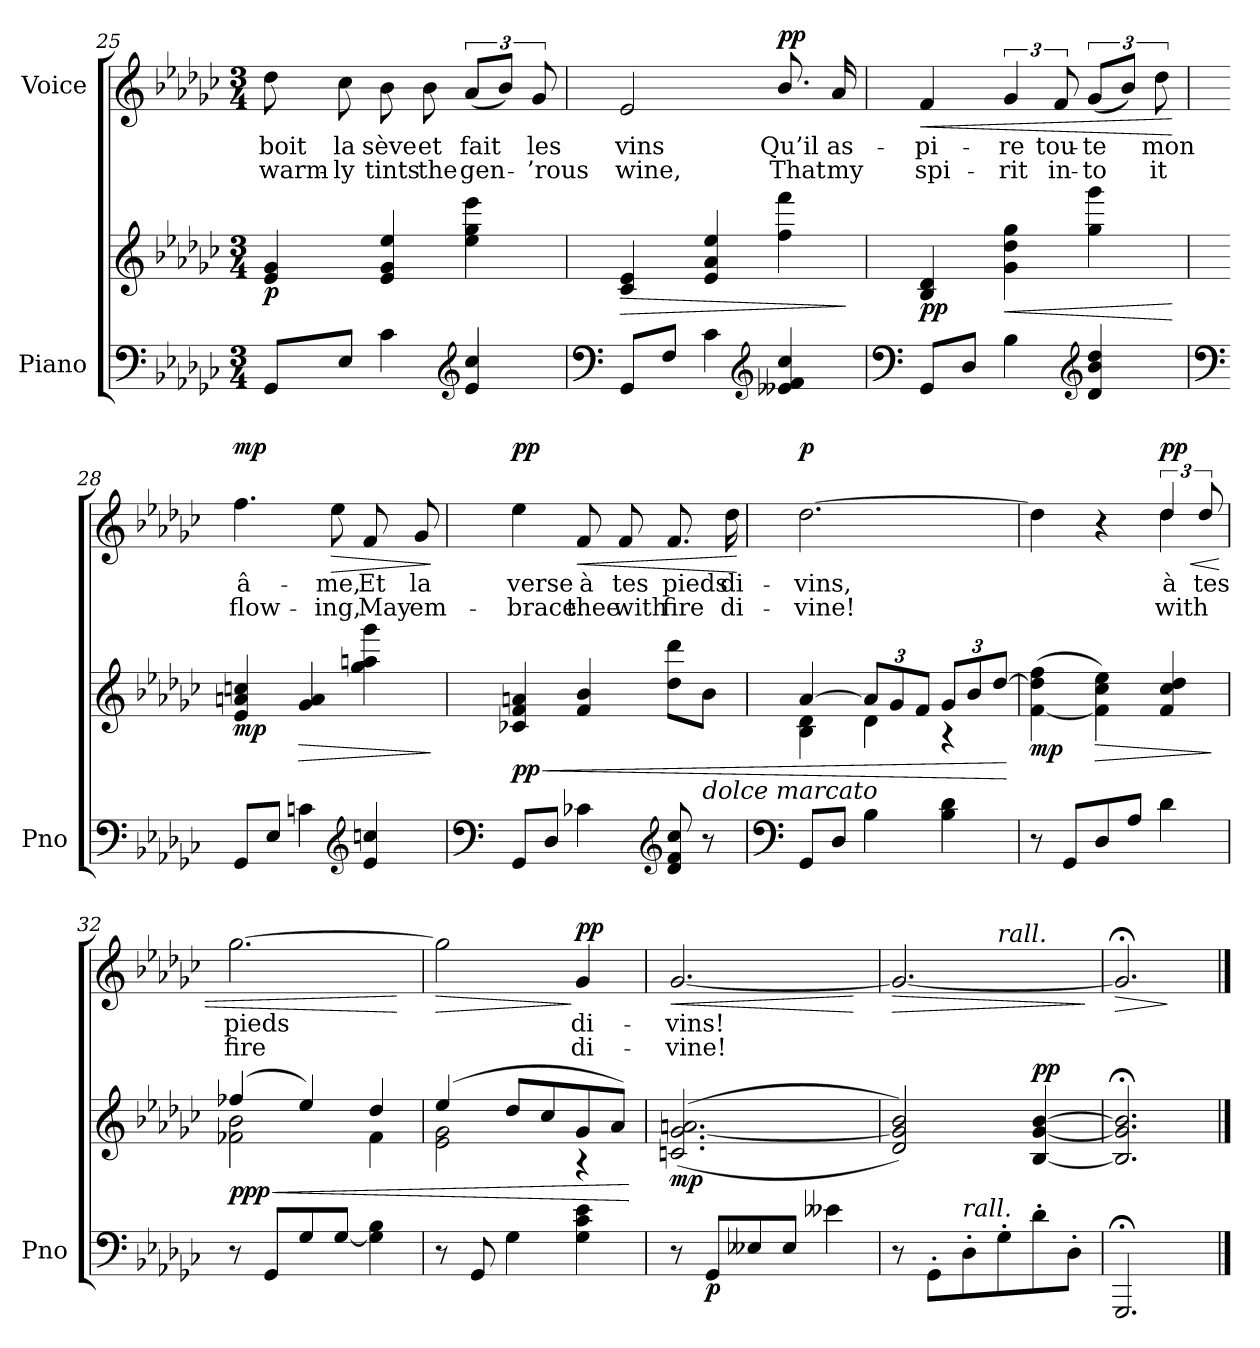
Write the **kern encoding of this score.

**kern	**kern	**dynam	**kern	**text	**text	**dynam
*part2	*part2	*part2	*part1	*part1	*part1	*part1
*staff3	*staff2	*staff2/3	*staff1	*staff1	*staff1	*staff1
*I"Piano	*	*	*I"Voice	*	*	*
*I'Pno	*	*	*	*	*	*
*clefF4	*clefG2	*	*clefG2	*	*	*
*k[b-e-a-d-g-c-]	*k[b-e-a-d-g-c-]	*	*k[b-e-a-d-g-c-]	*	*	*
*M3/4	*M3/4	*	*M3/4	*	*	*
=25	=25	=25	=25	=25	=25	=25
!	!	!LO:DY:b	!	!LO:LY:b	!LO:LY:b	!
8GG-/L	4e-/ 4g-/	p	8dd-\	boit	warm-	.
!	!	!	!	!LO:LY:b	!LO:LY:b	!
8E-/J	.	.	8cc-\	la	-ly	.
!	!	!	!	!LO:LY:b	!LO:LY:b	!
4c-\	4e-/ 4g-/ 4ee-/	.	8b-\	sève	tints	.
!	!	!	!	!LO:LY:b	!LO:LY:b	!
.	.	.	8b-\	et	the	.
*clefG2	*	*	*	*	*	*
!	!	!	!	!LO:LY:b	!LO:LY:b	!
4e-/ 4cc-/	4ee-\ 4gg-\ 4eee-\	.	(<12a-/L	fait	gen-	.
.	.	.	12b-/J)	.	.	.
!	!	!	!	!LO:LY:b	!LO:LY:b	!
.	.	.	12g-/	les	-’rous	.
!!LO:LB:g=z
=26	=26	=26	=26	=26	=26	=26
*clefF4	*	*	*	*	*	*
!	!	!LO:HP:b	!	!LO:LY:b	!LO:LY:b	!
8GG-/L	4c-/ 4e-/	>	2e-/	vins	wine,	.
8F/J	.	.	.	.	.	.
4c-\	4e-/ 4a-/ 4ee-/	.	.	.	.	.
*clefG2	*	*	*	*	*	*
!	!	!	!	!LO:LY:b	!LO:LY:b	!LO:DY:a
4e--X/ 4f/ 4cc-/	4ff\ 4fff\	.	8.b-/	Qu’il	That	pp
!	!	!	!	!LO:LY:b	!LO:LY:b	!
.	.	.	16a-/	as-	my	.
.	.	]	.	.	.	.
=27	=27	=27	=27	=27	=27	=27
*clefF4	*	*	*	*	*	*
!	!	!LO:DY:b	!	!LO:LY:b	!LO:LY:b	!LO:HP:b
8GG-/L	4B-/ 4d-/	pp	4f/	-pi-	spi-	<
8D-/J	.	.	.	.	.	.
!	!	!LO:HP:b	!	!LO:LY:b	!LO:LY:b	!
4B-\	4g-\ 4dd-\ 4gg-\	<	6g-/	-re	-rit	.
!	!	!	!	!LO:LY:b	!LO:LY:b	!
.	.	.	12f/	tou-	in-	.
*clefG2	*	*	*	*	*	*
!	!	!	!	!LO:LY:b	!LO:LY:b	!
4d-/ 4b-/ 4dd-/	4gg-\ 4ggg-\	.	(<12g-/L	-te	-to	.
.	.	.	12b-/J)	.	.	.
!	!	!	!	!LO:LY:b	!LO:LY:b	!
.	.	.	12dd-\	mon	it	.
.	.	[	.	.	.	[
=28	=28	=28	=28	=28	=28	=28
*clefF4	*	*	*	*	*	*
!	!	!LO:DY:b	!	!LO:LY:b	!LO:LY:b	!LO:DY:a
8GG-/L	4e-/ 4an/ 4ccn/	mp	4.ff\	â-	flow-	mp
8E-/J	.	.	.	.	.	.
!	!	!LO:HP:b	!	!	!	!
4cn\	4g-/ 4a/	>	.	.	.	.
!	!	!	!	!LO:LY:b	!LO:LY:b	!LO:HP:b
.	.	.	8ee-\	-me,	-ing,	>
*clefG2	*	*	*	*	*	*
!	!	!	!	!LO:LY:b	!LO:LY:b	!
4e-/ 4ccn/	4gg-\ 4aan\ 4ggg-\	.	8f/	Et	May	.
!	!	!	!	!LO:LY:b	!LO:LY:b	!
.	.	.	8g-/	la	em-	.
.	.	]	.	.	.	]
!!LO:LB:g=z
=29	=29	=29	=29	=29	=29	=29
*clefF4	*	*	*	*	*	*
!	!	!LO:HP:b	!	!LO:LY:b	!LO:LY:b	!
!	!	!LO:DY:n=1:b	!	!	!	!LO:DY:a
8GG-/L	4c-X/ 4f/ 4an/	< pp	4ee-\	verse	-brace	pp
8D-/J	.	.	.	.	.	.
!	!	!	!	!LO:LY:b	!LO:LY:b	!LO:HP:b
4c-X\	4f/ 4b-/	.	8f/	à	thee	<
!	!	!	!	!LO:LY:b	!LO:LY:b	!
.	.	.	8f/	tes	with	.
*clefG2	*	*	*	*	*	*
!	!	!	!	!LO:LY:b	!LO:LY:b	!
8d-/ 8f/ 8cc-/	8dd-\ 8ddd-\L	.	8.f/	pieds	fire	.
!	!LO:TX:b:i:t=dolce  marcato	!	!	!	!	!
8r	8b-\J	.	.	.	.	.
!	!	!	!	!LO:LY:b	!LO:LY:b	!
.	.	.	16dd-\	di-	di-	.
.	.	.	.	.	.	[
=30	=30	=30	=30	=30	=30	=30
*clefF4	*	*	*	*	*	*
*	*^	*	*	*	*	*
!	!	!	!	!	!LO:LY:b	!LO:LY:b	!LO:DY:a
8GG-/L	[4a-/	4B-\ 4d-\	.	[2.dd-\	-vins,	-vine!	p
8D-/J	.	.	.	.	.	.	.
*	*Xbrackettup	*	*	*	*	*	*
4B-\	12a-/L]	4d-\	.	.	.	.	.
.	12g-/	.	.	.	.	.	.
.	12f/J	.	.	.	.	.	.
4B-\ 4d-\	12g-/L	4r	.	.	.	.	.
.	12b-/	.	.	.	.	.	.
.	[12dd-/J	.	.	.	.	.	.
*	*v	*v	*	*	*	*	*
.	.	[	.	.	.	.
=31	=31	=31	=31	=31	=31	=31
*	*	*	*^	*	*	*
!	!	!LO:DY:b	!	!	!	!	!
8r	(>[4f\ 4dd-\] 4ff\	mp	4dd-\]	2ryy	.	.	.
8GG-/L	.	.	.	.	.	.	.
!	!	!LO:HP:b	!	!	!	!	!
8D-/	4f\] 4cc-\ 4ee-\)	>	4r	.	.	.	.
8A-/J	.	.	.	.	.	.	.
!	!	!	!	!	!LO:LY:b	!LO:LY:b	!LO:HP:b
!	!	!	!	!	!	!	!LO:DY:n=1:a
4d-\	4f/ 4cc-/ 4dd-/	.	6dd-/	4dd-\	à	with	< pp
!	!	!	!	!	!LO:LY:b	!	!
.	.	.	12dd-/	.	tes	.	.
*	*	*	*v	*v	*	*	*
.	.	]	.	.	.	.
!!LO:LB:g=z
=32	=32	=32	=32	=32	=32	=32
!	!	!LO:HP:b	!	!LO:LY:b	!LO:LY:b	!
*	*^	*	*	*	*	*
!	!	!	!LO:DY:n=1:b	!	!	!	!
8r	(>4ff-X/	2f-X\ 2b-\	< ppp	[2.gg-\	pieds	fire	.
8GG-/L	.	.	.	.	.	.	.
8G-/	4ee-/)	.	.	.	.	.	.
[8G-/J	.	.	.	.	.	.	.
4G-\] 4B-\	4dd-/	4f-\	.	.	.	.	.
*	*v	*v	*	*	*	*	*
.	.	.	.	.	.	[
=33	=33	=33	=33	=33	=33	=33
*	*^	*	*	*	*	*
!	!	!	!	!	!	!	!LO:HP:b
8r	(>4ee-/	2e-\ 2g-\	.	2gg-\]	.	.	>
8GG-/	.	.	.	.	.	.	.
4G-\	8dd-/L	.	.	.	.	.	.
.	8cc-/	.	.	.	.	.	.
!	!	!	!	!	!LO:LY:b	!LO:LY:b	!LO:DY:n=1:a
4G-\ 4c-\ 4e-\	8g-/	4r	.	4g-/	di-	di-	] pp
.	8a-/J)	.	.	.	.	.	.
*	*v	*v	*	*	*	*	*
.	.	[	.	.	.	.
=34	=34	=34	=34	=34	=34	=34
!	!	!LO:DY:b	!	!LO:LY:b	!LO:LY:b	!LO:HP:b
8r	(>(>2.cn/ [2.g-/ 2.an/	mp	[2.g-/	-vins!	-vine!	<
!	!	!LO:DY:b=2	!	!	!	!
8GG-/L	.	p	.	.	.	.
8E--X/	.	.	.	.	.	.
8E--/J	.	.	.	.	.	.
4e--X\	.	.	.	.	.	.
.	.	.	.	.	.	[
=35	=35	=35	=35	=35	=35	=35
*	*	*	*MM50	*	*	*
!	!	!	!	!	!	!LO:HP:b
*	*	*	*^	*	*	*
*	*	*	*	*^	*	*	*
*	*	*	*	*	*^	*	*	*
8r	2d-/ 2g-/] 2b-/))	.	2.g-/_	4.ryy	4ryy	2ryy	.	.	>
8GG-'\L	.	.	.	.	.	.	.	.	.
*	*	*	*MM48	*	*	*	*	*	*
!LO:TX:a:i:t=rall.	!	!	!	!	!	!	!	!	!
8D-'\	.	.	.	.	2ryy	.	.	.	.
!	!	!	!	!LO:TX:a:i:t=rall.	!	!	!	!	!
8G-'\	.	.	.	4.ryy	.	.	.	.	.
*	*	*	*MM42	*	*	*	*	*	*
!	!	!LO:DY:a	!	!	!	!	!	!	!
8d-'\	[4B-/ [4g-/ [4b-/	pp	.	.	.	4ryy	.	.	.
8D-'\J	.	.	.	.	.	.	.	.	.
.	.	.	.	.	.	.	.	.	]
=36	=36	=36	=36	=36	=36	=36	=36	=36	=36
!	!	!	!	!	!	!	!	!	!LO:HP:b
*	*	*	*v	*v	*v	*v	*	*	*
2.GGG-;</	2.B-/];< 2.g-/];< 2.b-/];<	.	2.g-;</]	.	.	>
.	.	.	.	.	.	]
==	==	==	==	==	==	==
*-	*-	*-	*-	*-	*-	*-
